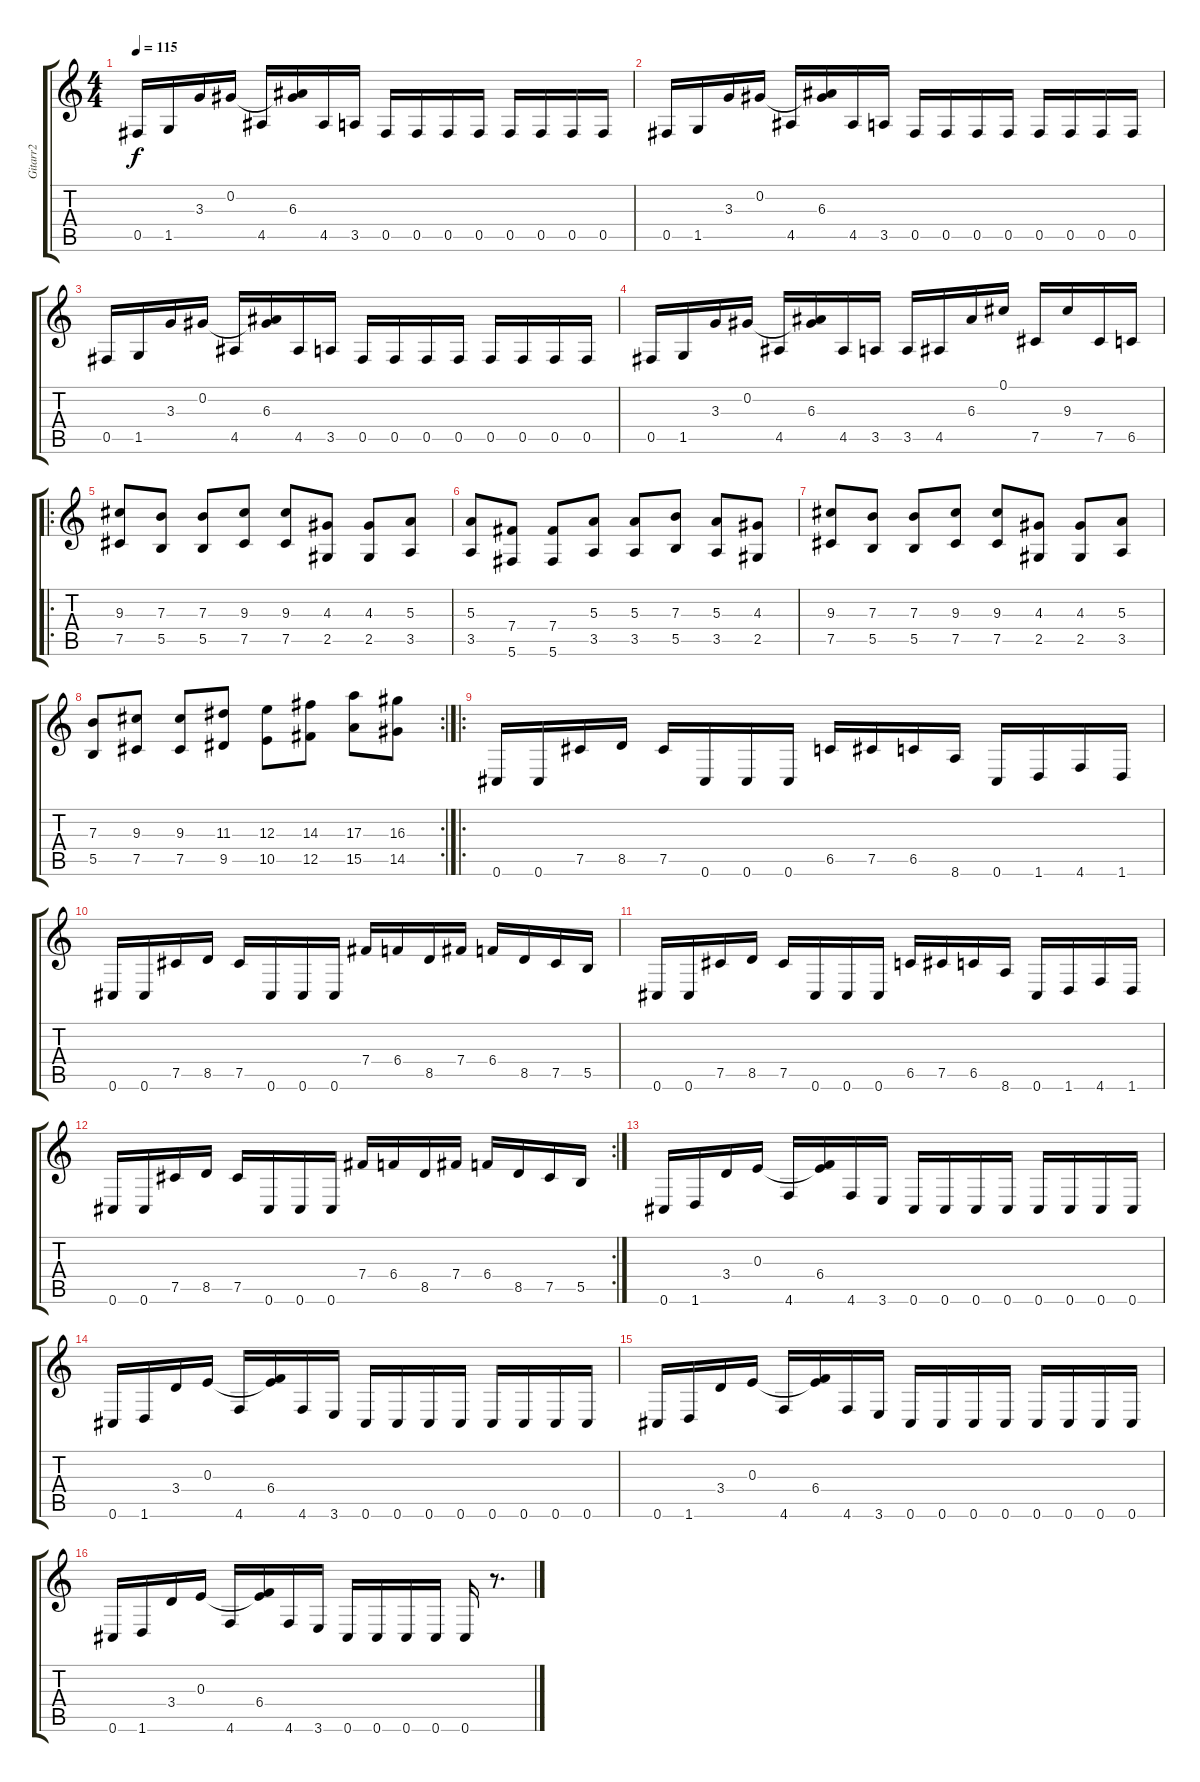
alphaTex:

\track ("Gitarr2" "Gitarr2") {instrument overdrivenguitar}
\staff {score tabs}
\tuning (Db4 Ab3 E3 B2 Gb2 Db2) {hide}
\ts (4 4)
\tempo 115
\clef g2
\ks c
0.5.16{dy f} 1.5.16 3.3.16 0.2.16 4.5.16 (0.2{t} 6.3).16 4.5.16 3.5.16 0.5.16 0.5.16 0.5.16 0.5.16 0.5.16 0.5.16 0.5.16 0.5.16 |
0.5.16 1.5.16 3.3.16 0.2.16 4.5.16 (0.2{t} 6.3).16 4.5.16 3.5.16 0.5.16 0.5.16 0.5.16 0.5.16 0.5.16 0.5.16 0.5.16 0.5.16 |
0.5.16 1.5.16 3.3.16 0.2.16 4.5.16 (0.2{t} 6.3).16 4.5.16 3.5.16 0.5.16 0.5.16 0.5.16 0.5.16 0.5.16 0.5.16 0.5.16 0.5.16 |
0.5.16 1.5.16 3.3.16 0.2.16 4.5.16 (0.2{t} 6.3).16 4.5.16 3.5.16 3.5.16 4.5.16 6.3.16 0.1.16 7.5.16 9.3.16 7.5.16 6.5.16 |
\ro
(9.3 7.5).8 (7.3 5.5).8 (7.3 5.5).8 (9.3 7.5).8 (9.3 7.5).8 (4.3 2.5).8 (4.3 2.5).8 (5.3 3.5).8 |
(5.3 3.5).8 (7.4 5.6).8 (7.4 5.6).8 (5.3 3.5).8 (5.3 3.5).8 (7.3 5.5).8 (5.3 3.5).8 (4.3 2.5).8 |
(9.3 7.5).8 (7.3 5.5).8 (7.3 5.5).8 (9.3 7.5).8 (9.3 7.5).8 (4.3 2.5).8 (4.3 2.5).8 (5.3 3.5).8 |
\rc 2
(7.3 5.5).8 (9.3 7.5).8 (9.3 7.5).8 (11.3 9.5).8 (12.3 10.5).8 (14.3 12.5).8 (17.3 15.5).8 (16.3 14.5).8 |
\ro
0.6.16 0.6.16 7.5.16 8.5.16 7.5.16 0.6.16 0.6.16 0.6.16 6.5.16 7.5.16 6.5.16 8.6.16 0.6.16 1.6.16 4.6.16 1.6.16 |
0.6.16 0.6.16 7.5.16 8.5.16 7.5.16 0.6.16 0.6.16 0.6.16 7.4.16 6.4.16 8.5.16 7.4.16 6.4.16 8.5.16 7.5.16 5.5.16 |
0.6.16 0.6.16 7.5.16 8.5.16 7.5.16 0.6.16 0.6.16 0.6.16 6.5.16 7.5.16 6.5.16 8.6.16 0.6.16 1.6.16 4.6.16 1.6.16 |
\rc 2
0.6.16 0.6.16 7.5.16 8.5.16 7.5.16 0.6.16 0.6.16 0.6.16 7.4.16 6.4.16 8.5.16 7.4.16 6.4.16 8.5.16 7.5.16 5.5.16 |
0.6.16 1.6.16 3.4.16 0.3.16 4.6.16 (0.3{t} 6.4).16 4.6.16 3.6.16 0.6.16 0.6.16 0.6.16 0.6.16 0.6.16 0.6.16 0.6.16 0.6.16 |
0.6.16 1.6.16 3.4.16 0.3.16 4.6.16 (0.3{t} 6.4).16 4.6.16 3.6.16 0.6.16 0.6.16 0.6.16 0.6.16 0.6.16 0.6.16 0.6.16 0.6.16 |
0.6.16 1.6.16 3.4.16 0.3.16 4.6.16 (0.3{t} 6.4).16 4.6.16 3.6.16 0.6.16 0.6.16 0.6.16 0.6.16 0.6.16 0.6.16 0.6.16 0.6.16 |
0.6.16 1.6.16 3.4.16 0.3.16 4.6.16 (0.3{t} 6.4).16 4.6.16 3.6.16 0.6.16 0.6.16 0.6.16 0.6.16 0.6.16 r.8{d}
